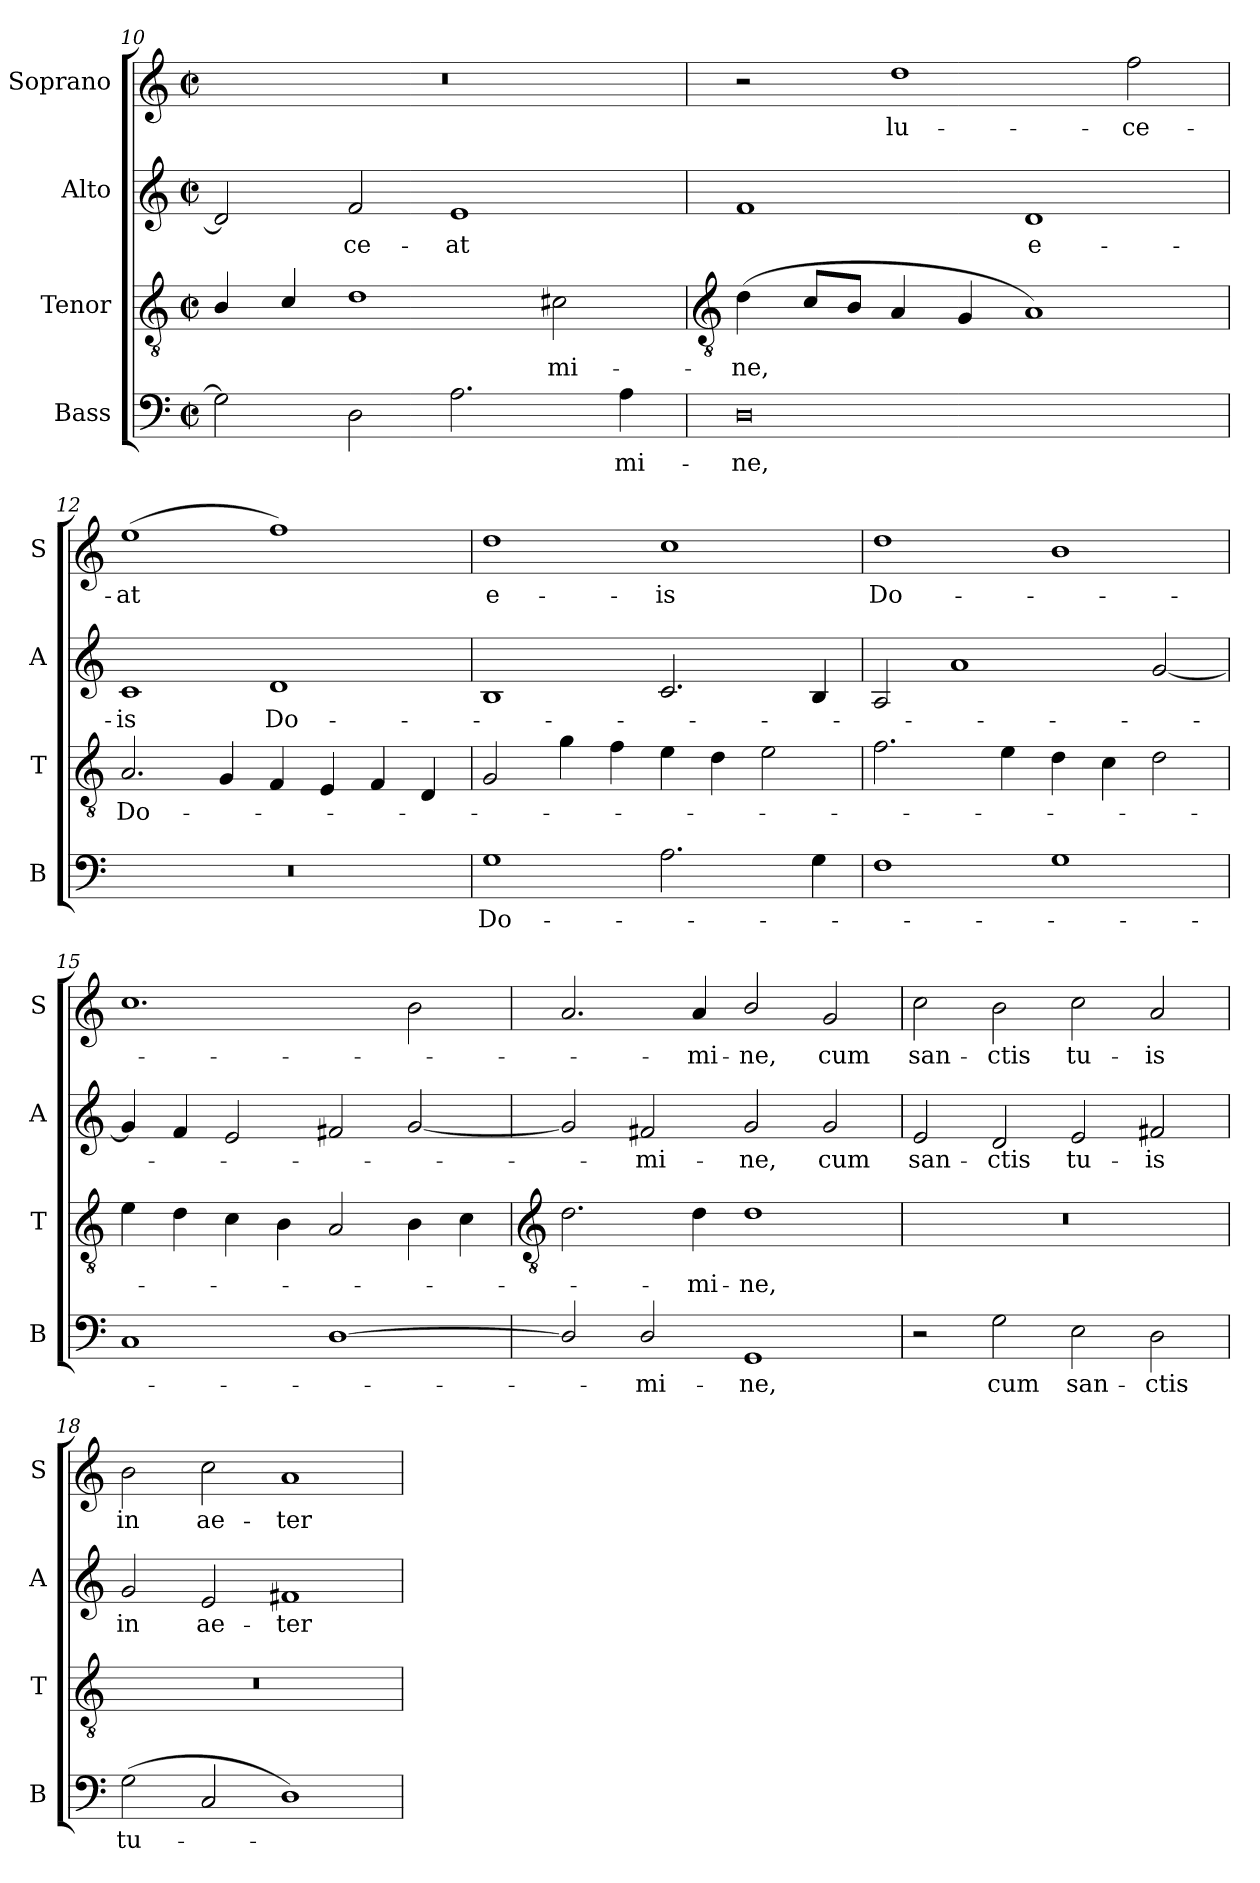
**kern	**text	**kern	**text	**kern	**text	**kern	**text
*part4	*part4	*part3	*part3	*part2	*part2	*part1	*part1
*staff4	*staff4	*staff3	*staff3	*staff2	*staff2	*staff1	*staff1
*I"Bass	*	*I"Tenor	*	*I"Alto	*	*I"Soprano	*
*I'B	*	*I'T	*	*I'A	*	*I'S	*
*clefF4	*	*clefGv2	*	*clefG2	*	*clefG2	*
*k[]	*	*k[]	*	*k[]	*	*k[]	*
*C:	*	*C:	*	*C:	*	*C:	*
*M4/2	*	*M4/2	*	*M4/2	*	*M4/2	*
*met(c|)	*	*met(c|)	*	*met(c|)	*	*met(c|)	*
=10	=10	=10	=10	=10	=10	=10	=10
2G]	.	4B/	.	2d]	.	0r	.
.	.	4c/	.	.	.	.	.
!	!	!	!	!	!LO:LY:b	!	!
2D	.	1d	.	2f	ce-	.	.
!	!	!	!	!	!LO:LY:b	!	!
2.A	.	.	.	1e	-at	.	.
!	!	!	!LO:LY:b	!	!	!	!
.	.	2c#X	mi-	.	.	.	.
!	!LO:LY:b	!	!	!	!	!	!
4A	mi-	.	.	.	.	.	.
!!LO:LB:g=z
=11	=11	=11	=11	=11	=11	=11	=11
*	*	*clefGv2	*	*	*	*	*
!	!LO:LY:b	!	!LO:LY:b	!	!	!	!
0D	-ne,	(<4d	-ne,	1f	.	2r	.
.	.	8c/L	.	.	.	.	.
.	.	8B/J	.	.	.	.	.
!	!	!	!	!	!	!	!LO:LY:b
.	.	4A	.	.	.	1dd	lu-
.	.	4G	.	.	.	.	.
!	!	!	!	!	!LO:LY:b	!	!
.	.	1A)	.	1d	e-	.	.
!	!	!	!	!	!	!	!LO:LY:b
.	.	.	.	.	.	2ff	-ce-
=12	=12	=12	=12	=12	=12	=12	=12
!	!	!	!LO:LY:b	!	!LO:LY:b	!	!LO:LY:b
0r	.	2.A	Do-	1c	-is	(>1ee	-at
.	.	4G	.	.	.	.	.
!	!	!	!	!	!LO:LY:b	!	!
.	.	4F	.	1d	Do-	1ff)	.
.	.	4E	.	.	.	.	.
.	.	4F	.	.	.	.	.
.	.	4D	.	.	.	.	.
=13	=13	=13	=13	=13	=13	=13	=13
!	!LO:LY:b	!	!	!	!	!	!LO:LY:b
1G	Do-	2G	.	1B	.	1dd	e-
.	.	4g	.	.	.	.	.
.	.	4f	.	.	.	.	.
!	!	!	!	!	!	!	!LO:LY:b
2.A	.	4e	.	2.c	.	1cc	-is
.	.	4d	.	.	.	.	.
.	.	2e	.	.	.	.	.
4G	.	.	.	4B	.	.	.
=14	=14	=14	=14	=14	=14	=14	=14
!	!	!	!	!	!	!	!LO:LY:b
1F	.	2.f	.	2A	.	1dd	Do-
.	.	.	.	1a	.	.	.
.	.	4e	.	.	.	.	.
1G	.	4d	.	.	.	1b	.
.	.	4c	.	.	.	.	.
.	.	2d	.	[2g	.	.	.
=15	=15	=15	=15	=15	=15	=15	=15
1C	.	4e	.	4g]	.	1.cc	.
.	.	4d	.	4f	.	.	.
.	.	4c	.	2e	.	.	.
.	.	4B	.	.	.	.	.
[1D	.	2A	.	2f#X	.	.	.
.	.	4B	.	[2g	.	2b	.
.	.	4c	.	.	.	.	.
!!LO:LB:g=z
=16	=16	=16	=16	=16	=16	=16	=16
*	*	*clefGv2	*	*	*	*	*
2D/]	.	2.d	.	2g]	.	2.a	.
!	!LO:LY:b	!	!	!	!LO:LY:b	!	!
2D/	mi-	.	.	2f#X	mi-	.	.
!	!	!	!LO:LY:b	!	!	!	!LO:LY:b
.	.	4d	mi-	.	.	4a	mi-
!	!LO:LY:b	!	!LO:LY:b	!	!LO:LY:b	!	!LO:LY:b
1GG	-ne,	1d	-ne,	2g	-ne,	2b/	-ne,
!	!	!	!	!	!LO:LY:b	!	!LO:LY:b
.	.	.	.	2g	cum	2g	cum
=17	=17	=17	=17	=17	=17	=17	=17
!	!	!	!	!	!LO:LY:b	!	!LO:LY:b
2r	.	0r	.	2e	san-	2cc	san-
!	!LO:LY:b	!	!	!	!LO:LY:b	!	!LO:LY:b
2G	cum	.	.	2d	-ctis	2b	-ctis
!	!LO:LY:b	!	!	!	!LO:LY:b	!	!LO:LY:b
2E	san-	.	.	2e	tu-	2cc	tu-
!	!LO:LY:b	!	!	!	!LO:LY:b	!	!LO:LY:b
2D	-ctis	.	.	2f#X	-is	2a	-is
=18	=18	=18	=18	=18	=18	=18	=18
!	!LO:LY:b	!	!	!	!LO:LY:b	!	!LO:LY:b
(>2G	tu-	0r	.	2g	in	2b	in
!	!	!	!	!	!LO:LY:b	!	!LO:LY:b
2C	.	.	.	2e	ae-	2cc	ae-
!	!	!	!	!	!LO:LY:b	!	!LO:LY:b
1D)	.	.	.	1f#X	-ter-	1a	-ter-
=	=	=	=	=	=	=	=
*-	*-	*-	*-	*-	*-	*-	*-
